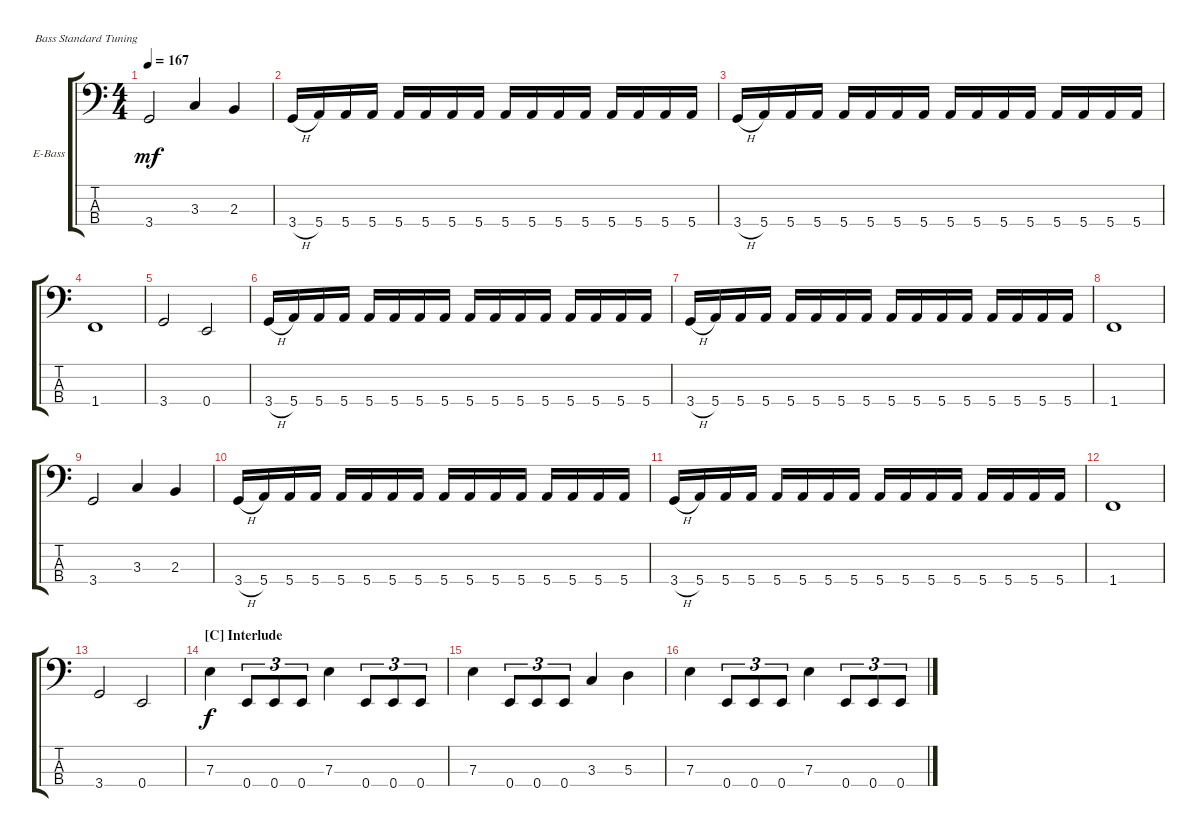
\defaultSystemsLayout 4
\bracketExtendMode groupsimilarinstruments
\firstSystemTrackNameOrientation horizontal
\otherSystemsTrackNameOrientation horizontal
\track ("Electric Bass" "E-Bass") {instrument electricbassfinger}
\staff {score tabs}
\tuning (G2 D2 A1 E1)
\ts (4 4)
\tempo 167
\clef f4
\scale
0.333333
\ks c
3.4.2{dy mf} 3.3.4 2.3.4 |
\scale
0.333333 3.4{h}.16 5.4.16 5.4.16 5.4.16 5.4.16 5.4.16 5.4.16 5.4.16 5.4.16 5.4.16 5.4.16 5.4.16 5.4.16 5.4.16 5.4.16 5.4.16 |
\scale
0.333333 3.4{h}.16 5.4.16 5.4.16 5.4.16 5.4.16 5.4.16 5.4.16 5.4.16 5.4.16 5.4.16 5.4.16 5.4.16 5.4.16 5.4.16 5.4.16 5.4.16 |
\scale
0.333333 1.4.1 |
\scale
0.333333 3.4.2 0.4.2 |
\scale
0.333333 3.4{h}.16 5.4.16 5.4.16 5.4.16 5.4.16 5.4.16 5.4.16 5.4.16 5.4.16 5.4.16 5.4.16 5.4.16 5.4.16 5.4.16 5.4.16 5.4.16 |
\scale
0.333333 3.4{h}.16 5.4.16 5.4.16 5.4.16 5.4.16 5.4.16 5.4.16 5.4.16 5.4.16 5.4.16 5.4.16 5.4.16 5.4.16 5.4.16 5.4.16 5.4.16 |
\scale
0.333333 1.4.1 |
\scale
0.333333 3.4.2 3.3.4 2.3.4 |
\scale
0.333333 3.4{h}.16 5.4.16 5.4.16 5.4.16 5.4.16 5.4.16 5.4.16 5.4.16 5.4.16 5.4.16 5.4.16 5.4.16 5.4.16 5.4.16 5.4.16 5.4.16 |
3.4{h}.16 5.4.16 5.4.16 5.4.16 5.4.16 5.4.16 5.4.16 5.4.16 5.4.16 5.4.16 5.4.16 5.4.16 5.4.16 5.4.16 5.4.16 5.4.16 |
1.4.1 |
3.4.2 0.4.2 |
\section ("C" "Interlude")
7.3.4{dy f} 0.4.8{tu (3 2)} 0.4.8{tu (3 2)} 0.4.8{tu (3 2)} 7.3.4 0.4.8{tu (3 2)} 0.4.8{tu (3 2)} 0.4.8{tu (3 2)} |
7.3.4 0.4.8{tu (3 2)} 0.4.8{tu (3 2)} 0.4.8{tu (3 2)} 3.3.4 5.3.4 |
7.3.4 0.4.8{tu (3 2)} 0.4.8{tu (3 2)} 0.4.8{tu (3 2)} 7.3.4 0.4.8{tu (3 2)} 0.4.8{tu (3 2)} 0.4.8{tu (3 2)}
